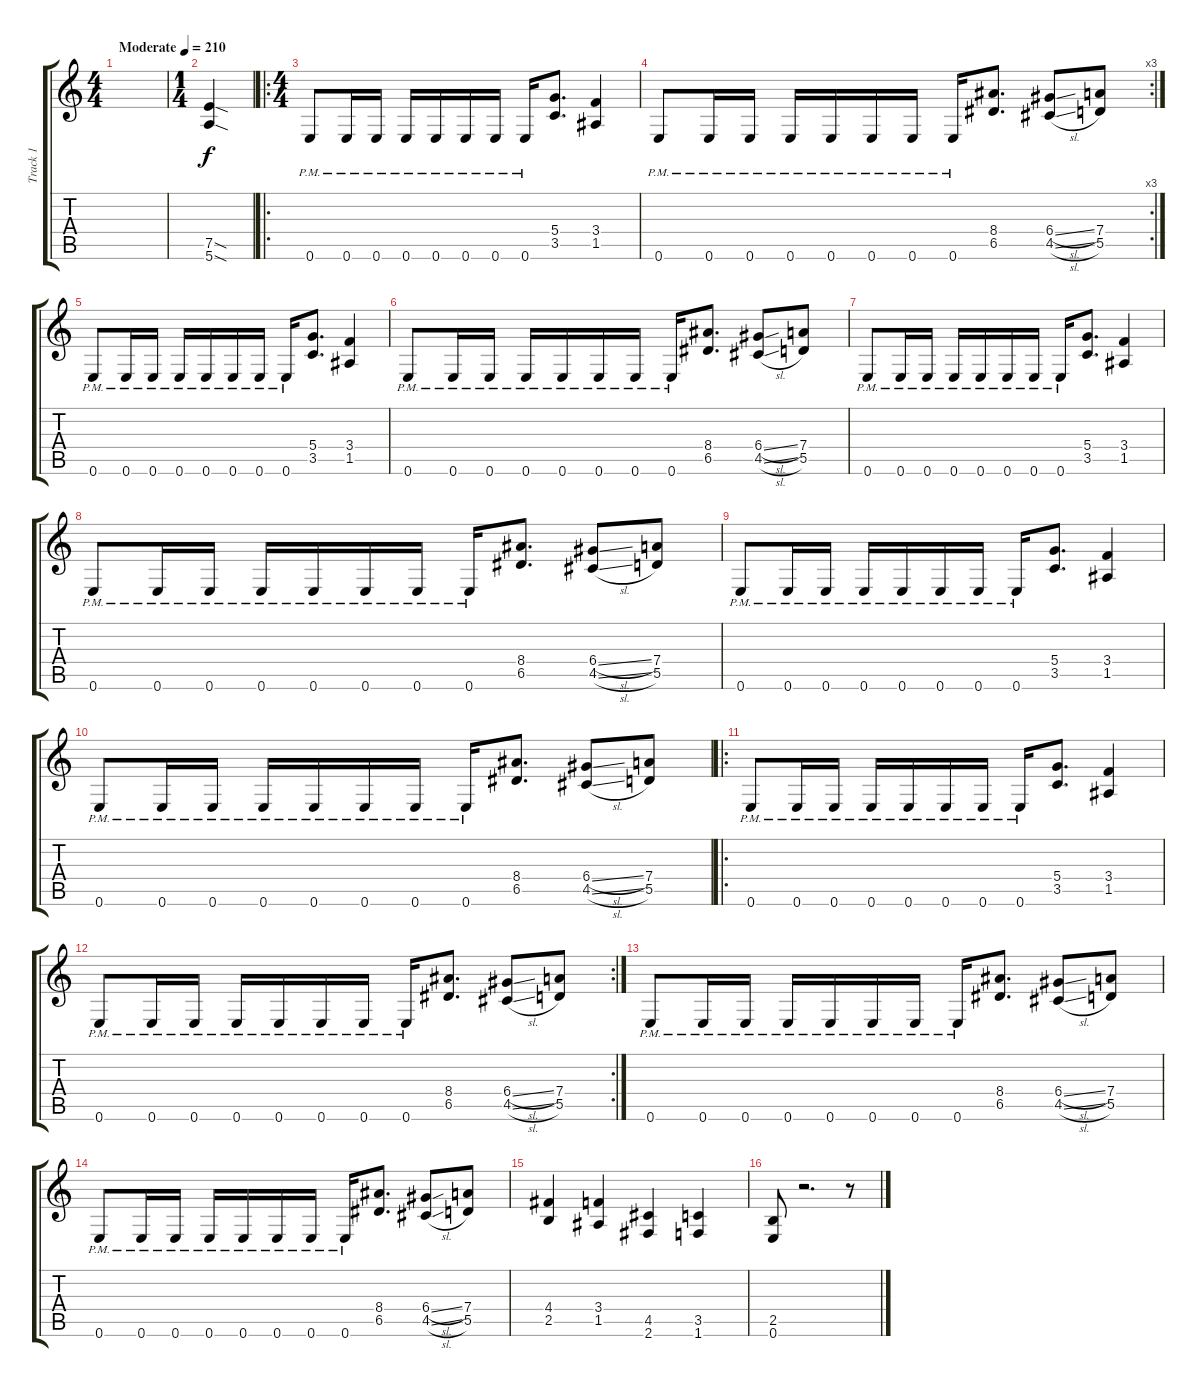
\track ("Track 1" "Track 1") {instrument distortionguitar}
\staff {score tabs}
\tuning (E4 B3 G3 D3 A2 E2) {hide}
\ts (4 4)
\tempo (210 "Moderate")
\clef g2
\ks c
|
\ts (1 4)
(7.5{sod} 5.6{sod}).4 |
\ro
\ts (4 4)
0.6{pm}.8 0.6{pm}.16 0.6{pm}.16 0.6{pm}.16 0.6{pm}.16 0.6{pm}.16 0.6{pm}.16 0.6{pm}.16 (5.4 3.5).8{d} (3.4 1.5).4 |
\rc 3
0.6{pm}.8 0.6{pm}.16 0.6{pm}.16 0.6{pm}.16 0.6{pm}.16 0.6{pm}.16 0.6{pm}.16 0.6{pm}.16 (8.4 6.5).8{d} (6.4{sl} 4.5{sl}).8 (7.4 5.5).8 |
0.6{pm}.8 0.6{pm}.16 0.6{pm}.16 0.6{pm}.16 0.6{pm}.16 0.6{pm}.16 0.6{pm}.16 0.6{pm}.16 (5.4 3.5).8{d} (3.4 1.5).4 |
0.6{pm}.8 0.6{pm}.16 0.6{pm}.16 0.6{pm}.16 0.6{pm}.16 0.6{pm}.16 0.6{pm}.16 0.6{pm}.16 (8.4 6.5).8{d} (6.4{sl} 4.5{sl}).8 (7.4 5.5).8 |
0.6{pm}.8 0.6{pm}.16 0.6{pm}.16 0.6{pm}.16 0.6{pm}.16 0.6{pm}.16 0.6{pm}.16 0.6{pm}.16 (5.4 3.5).8{d} (3.4 1.5).4 |
0.6{pm}.8 0.6{pm}.16 0.6{pm}.16 0.6{pm}.16 0.6{pm}.16 0.6{pm}.16 0.6{pm}.16 0.6{pm}.16 (8.4 6.5).8{d} (6.4{sl} 4.5{sl}).8 (7.4 5.5).8 |
0.6{pm}.8 0.6{pm}.16 0.6{pm}.16 0.6{pm}.16 0.6{pm}.16 0.6{pm}.16 0.6{pm}.16 0.6{pm}.16 (5.4 3.5).8{d} (3.4 1.5).4 |
0.6{pm}.8 0.6{pm}.16 0.6{pm}.16 0.6{pm}.16 0.6{pm}.16 0.6{pm}.16 0.6{pm}.16 0.6{pm}.16 (8.4 6.5).8{d} (6.4{sl} 4.5{sl}).8 (7.4 5.5).8 |
\ro
0.6{pm}.8 0.6{pm}.16 0.6{pm}.16 0.6{pm}.16 0.6{pm}.16 0.6{pm}.16 0.6{pm}.16 0.6{pm}.16 (5.4 3.5).8{d} (3.4 1.5).4 |
\rc 2
0.6{pm}.8 0.6{pm}.16 0.6{pm}.16 0.6{pm}.16 0.6{pm}.16 0.6{pm}.16 0.6{pm}.16 0.6{pm}.16 (8.4 6.5).8{d} (6.4{sl} 4.5{sl}).8 (7.4 5.5).8 |
0.6{pm}.8 0.6{pm}.16 0.6{pm}.16 0.6{pm}.16 0.6{pm}.16 0.6{pm}.16 0.6{pm}.16 0.6{pm}.16 (8.4 6.5).8{d} (6.4{sl} 4.5{sl}).8 (7.4 5.5).8 |
0.6{pm}.8 0.6{pm}.16 0.6{pm}.16 0.6{pm}.16 0.6{pm}.16 0.6{pm}.16 0.6{pm}.16 0.6{pm}.16 (8.4 6.5).8{d} (6.4{sl} 4.5{sl}).8 (7.4 5.5).8 |
(4.4 2.5).4 (3.4 1.5).4 (4.5 2.6).4 (3.5 1.6).4 |
(2.5 0.6).8 r.2{d} r.8
